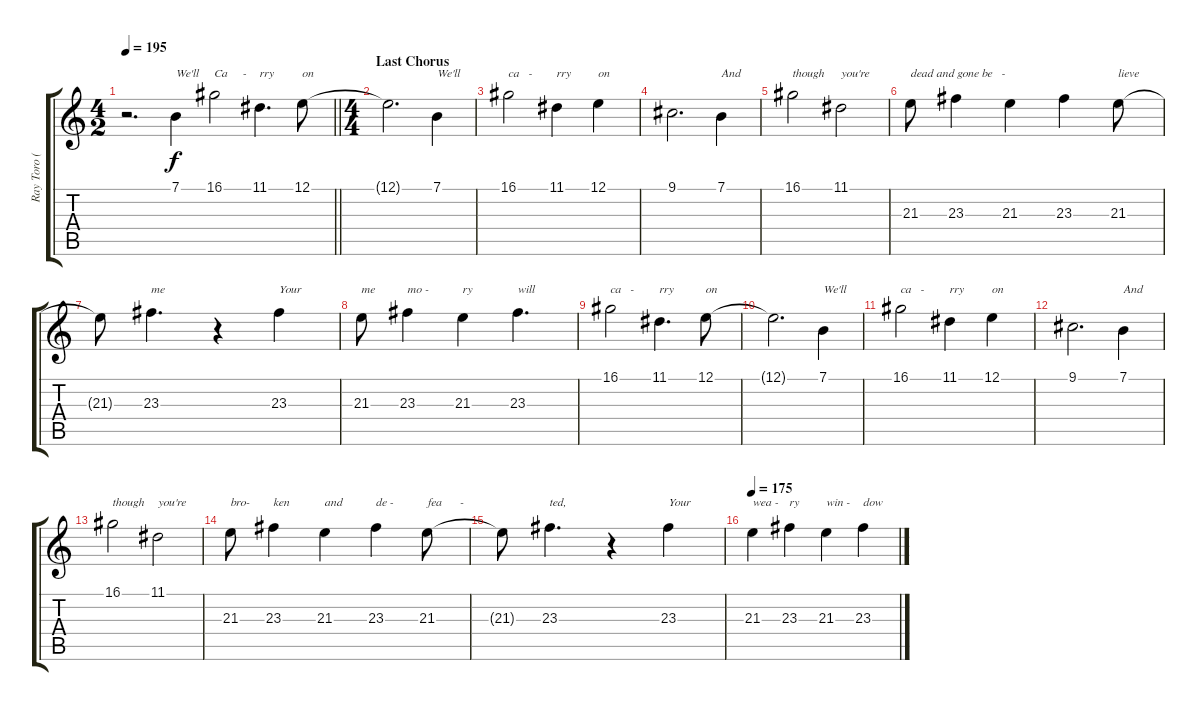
\track ("Ray Toro (backup vocals)" "Ray Toro (") {instrument clarinet}
\staff {score tabs}
\tuning (E4 B3 G3 D3 A2 E2) {hide}
\ts (4 2)
\tempo 195
\clef g2
\barLineRight lightlight
\ks c
r.2{d dy f} 7.1.4{txt "We'll"} 16.1.2{txt "Ca     -"} 11.1.4{d txt "rry"} 12.1.8{txt "on"} |
\ts (4 4)
\section ("" "Last Chorus")
12.1{t}.2{d} 7.1.4{txt "We'll"} |
16.1.2{txt "ca   -"} 11.1.4{txt "rry"} 12.1.4{txt "on"} |
9.1.2{d} 7.1.4{txt "And"} |
16.1.2{txt "though"} 11.1.2{txt "you're"} |
21.3.8{txt "dead and gone be   -"} 23.3.4 21.3.4 23.3.4 21.3.8{txt "lieve"} |
21.3{t}.8 23.3.4{d txt "me"} r.4 23.3.4{txt "Your"} |
21.3.8{txt "me"} 23.3.4{txt "mo -"} 21.3.4{txt "ry"} 23.3.4{d txt "will"} |
16.1.2{txt "ca   -"} 11.1.4{d txt "rry"} 12.1.8{txt "on"} |
12.1{t}.2{d} 7.1.4{txt "We'll"} |
16.1.2{txt "ca   -"} 11.1.4{txt "rry"} 12.1.4{txt "on"} |
9.1.2{d} 7.1.4{txt "And"} |
16.1.2{txt "though"} 11.1.2{txt "you're"} |
21.3.8{txt "bro-"} 23.3.4{txt "ken"} 21.3.4{txt "and"} 23.3.4{txt "de -"} 21.3.8{txt "fea      -"} |
21.3{t}.8 23.3.4{d txt "ted,"} r.4 23.3.4{txt "Your"} |
\tempo 175
21.3.4{txt "wea -"} 23.3.4{txt "ry"} 21.3.4{txt "win -"} 23.3.4{txt "dow"}
